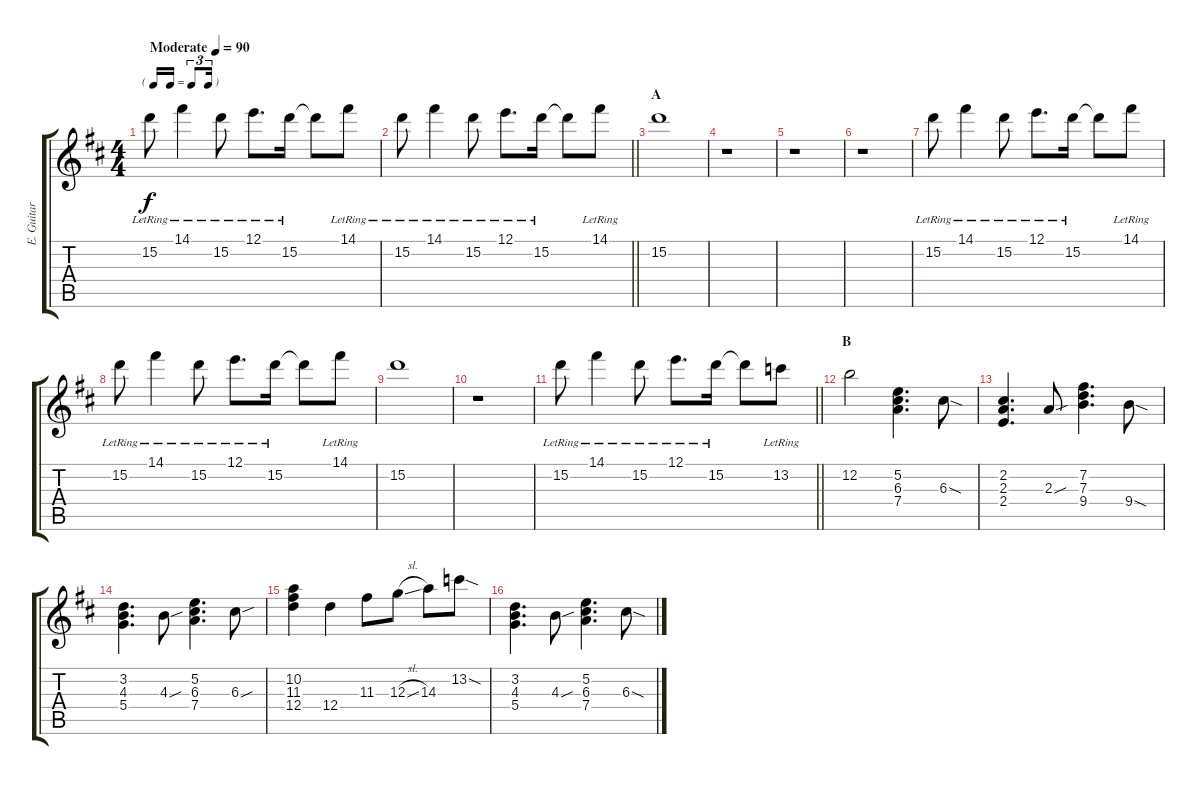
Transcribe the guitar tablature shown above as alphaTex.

\track ("E. Guitar I" "E. Guitar ") {instrument electricguitarjazz}
\staff {score tabs}
\tuning (E4 B3 G3 D3 A2 E2) {hide}
\ts (4 4)
\tf triplet16th
\tempo (90 "Moderate")
\clef g2
\ks d
15.2{lr}.8{dy f instrument electricguitarjazz} 14.1{lr}.4 15.2{lr}.8 12.1{lr}.8{d} 15.2{lr}.16 15.2{t}.8 14.1{lr}.8 |
\barLineRight lightlight
15.2{lr}.8 14.1{lr}.4 15.2{lr}.8 12.1{lr}.8{d} 15.2{lr}.16 15.2{t}.8 14.1{lr}.8 |
\section ("" "A")
15.2.1 |
r.1 |
r.1 |
r.1 |
15.2{lr}.8 14.1{lr}.4 15.2{lr}.8 12.1{lr}.8{d} 15.2{lr}.16 15.2{t}.8 14.1{lr}.8 |
15.2{lr}.8 14.1{lr}.4 15.2{lr}.8 12.1{lr}.8{d} 15.2{lr}.16 15.2{t}.8 14.1{lr}.8 |
15.2.1 |
r.1 |
\barLineRight lightlight
15.2{lr}.8 14.1{lr}.4 15.2{lr}.8 12.1{lr}.8{d} 15.2{lr}.16 15.2{t}.8 13.2{lr}.8 |
\section ("" "B")
12.2.2 (5.2 6.3 7.4).4{d} 6.3{sod}.8 |
(2.2 2.3 2.4).4{d} 2.3{sou}.8 (7.2 7.3 9.4).4{d} 9.4{sod}.8 |
(3.2 4.3 5.4).4{d} 4.3{sou}.8 (5.2 6.3 7.4).4{d} 6.3{sou}.8 |
(10.2 11.3 12.4).4 12.4.4 11.3.8 12.3{sl}.8 14.3.8 13.2{sod}.8 |
(3.2 4.3 5.4).4{d} 4.3{sou}.8 (5.2 6.3 7.4).4{d} 6.3{sod}.8
